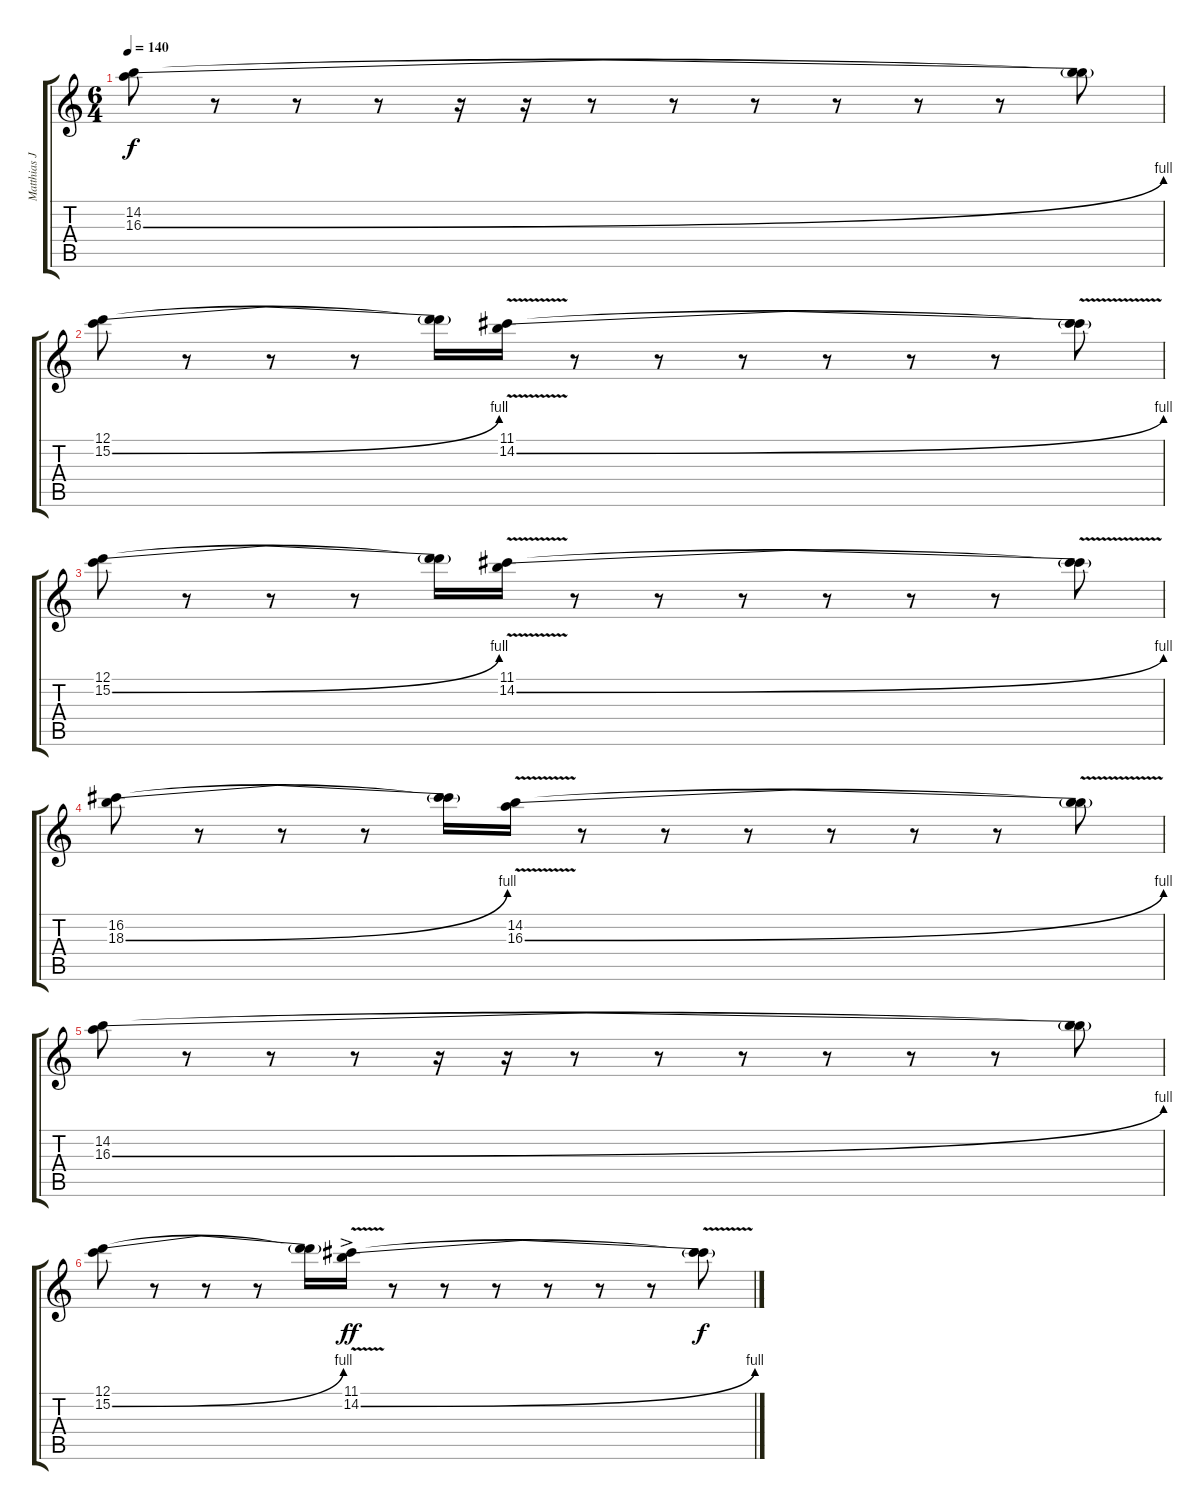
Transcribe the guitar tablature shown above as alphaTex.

\track ("Matthias Jabs" "Matthias J") {instrument distortionguitar}
\staff {score tabs}
\tuning (D4 A3 F3 C3 G2 D2) {hide}
\ts (6 4)
\tempo 140
\clef g2
\ks c
(14.2 16.3{be (bend 0 0 60 4)}).8{dy f volume 9} r.8 r.8 r.8 r.16 r.16 r.8 r.8 r.8 r.8 r.8 r.8 (14.2{t} 16.3{t}).8 |
(12.1 15.2{be (bend 0 0 60 4)}).8{volume 8} r.8 r.8 r.8 (12.1{t} 15.2{t}).16 (11.1 14.2{be (bend 0 0 60 4) v}).16 r.8 r.8 r.8 r.8 r.8 r.8 (11.1{t} 14.2{t}).8 |
(12.1 15.2{be (bend 0 0 60 4)}).8{volume 7} r.8 r.8 r.8 (12.1{t} 15.2{t}).16 (11.1 14.2{be (bend 0 0 60 4) v}).16 r.8 r.8 r.8 r.8 r.8 r.8 (11.1{t} 14.2{t}).8 |
(16.2 18.3{be (bend 0 0 60 4)}).8{volume 6} r.8 r.8 r.8 (16.2{t} 18.3{t}).16 (14.2 16.3{be (bend 0 0 60 4) v}).16{volume 4} r.8 r.8 r.8 r.8 r.8 r.8 (14.2{t} 16.3{t}).8 |
(14.2 16.3{be (bend 0 0 60 4)}).8{volume 2} r.8 r.8 r.8 r.16 r.16 r.8 r.8 r.8 r.8 r.8 r.8 (14.2{t} 16.3{t}).8 |
(12.1 15.2{be (bend 0 0 60 4)}).8{volume 1} r.8 r.8 r.8 (12.1{t} 15.2{t}).16 (11.1 14.2{be (bend 0 0 60 4) v ac}).16{dy ff volume 1} r.8 r.8 r.8 r.8 r.8 r.8 (11.1{t} 14.2{t}).8{dy f}
